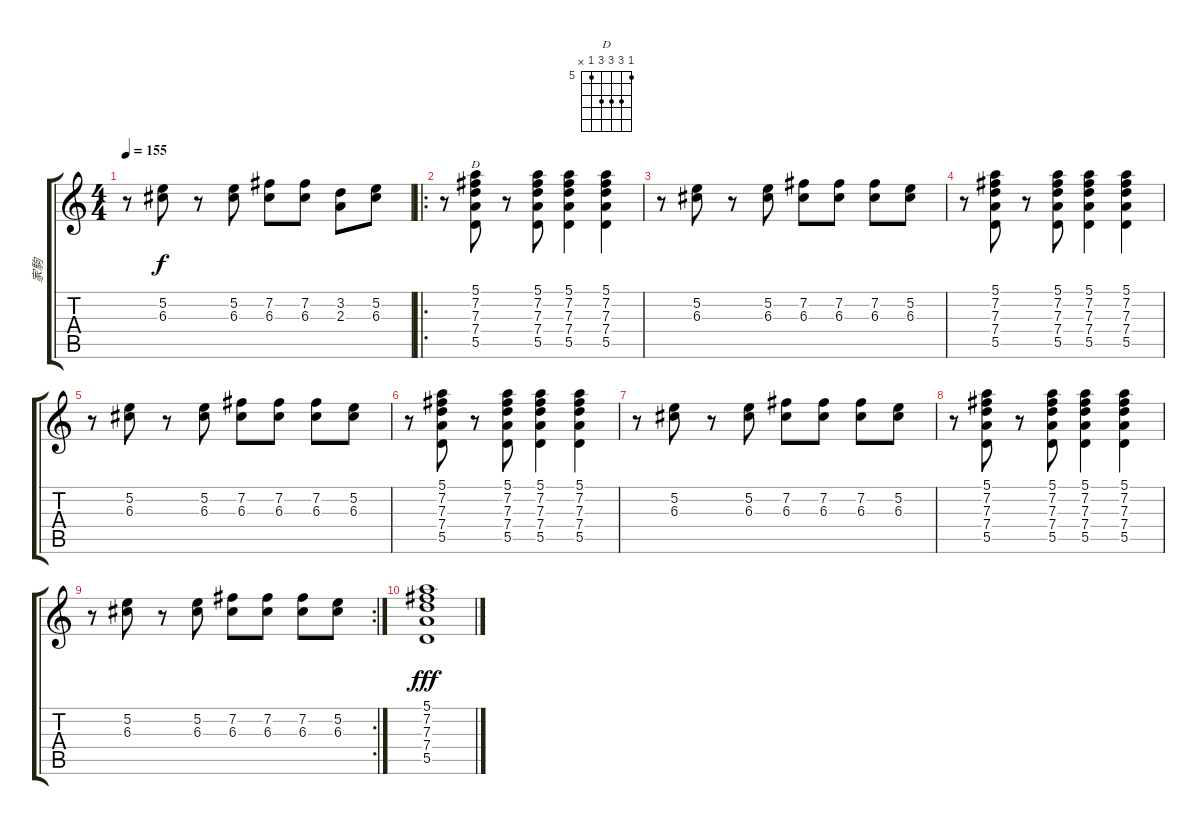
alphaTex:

\track ("家駒" "家駒") {instrument overdrivenguitar}
\staff {score tabs}
\tuning (E4 B3 G3 D3 A2 E2) {hide}
\chord ("D" 5 7 7 7 5 x) {firstfret 5}
\ts (4 4)
\tempo 155
\clef g2
\ks c
r.8{dy f} (5.2 6.3).8 r.8 (5.2 6.3).8 (7.2 6.3).8 (7.2 6.3).8 (3.2 2.3).8 (5.2 6.3).8 |
\ro
r.8 (5.1 7.2 7.3 7.4 5.5).8{ch "D"} r.8 (5.1 7.2 7.3 7.4 5.5).8 (5.1 7.2 7.3 7.4 5.5).4 (5.1 7.2 7.3 7.4 5.5).4 |
r.8 (5.2 6.3).8 r.8 (5.2 6.3).8 (7.2 6.3).8 (7.2 6.3).8 (7.2 6.3).8 (5.2 6.3).8 |
r.8 (5.1 7.2 7.3 7.4 5.5).8 r.8 (5.1 7.2 7.3 7.4 5.5).8 (5.1 7.2 7.3 7.4 5.5).4 (5.1 7.2 7.3 7.4 5.5).4 |
r.8 (5.2 6.3).8 r.8 (5.2 6.3).8 (7.2 6.3).8 (7.2 6.3).8 (7.2 6.3).8 (5.2 6.3).8 |
r.8 (5.1 7.2 7.3 7.4 5.5).8 r.8 (5.1 7.2 7.3 7.4 5.5).8 (5.1 7.2 7.3 7.4 5.5).4 (5.1 7.2 7.3 7.4 5.5).4 |
r.8 (5.2 6.3).8 r.8 (5.2 6.3).8 (7.2 6.3).8 (7.2 6.3).8 (7.2 6.3).8 (5.2 6.3).8 |
r.8 (5.1 7.2 7.3 7.4 5.5).8 r.8 (5.1 7.2 7.3 7.4 5.5).8 (5.1 7.2 7.3 7.4 5.5).4 (5.1 7.2 7.3 7.4 5.5).4 |
\rc 2
r.8 (5.2 6.3).8 r.8 (5.2 6.3).8 (7.2 6.3).8 (7.2 6.3).8 (7.2 6.3).8 (5.2 6.3).8 |
(5.1 7.2 7.3 7.4 5.5).1{dy fff}
